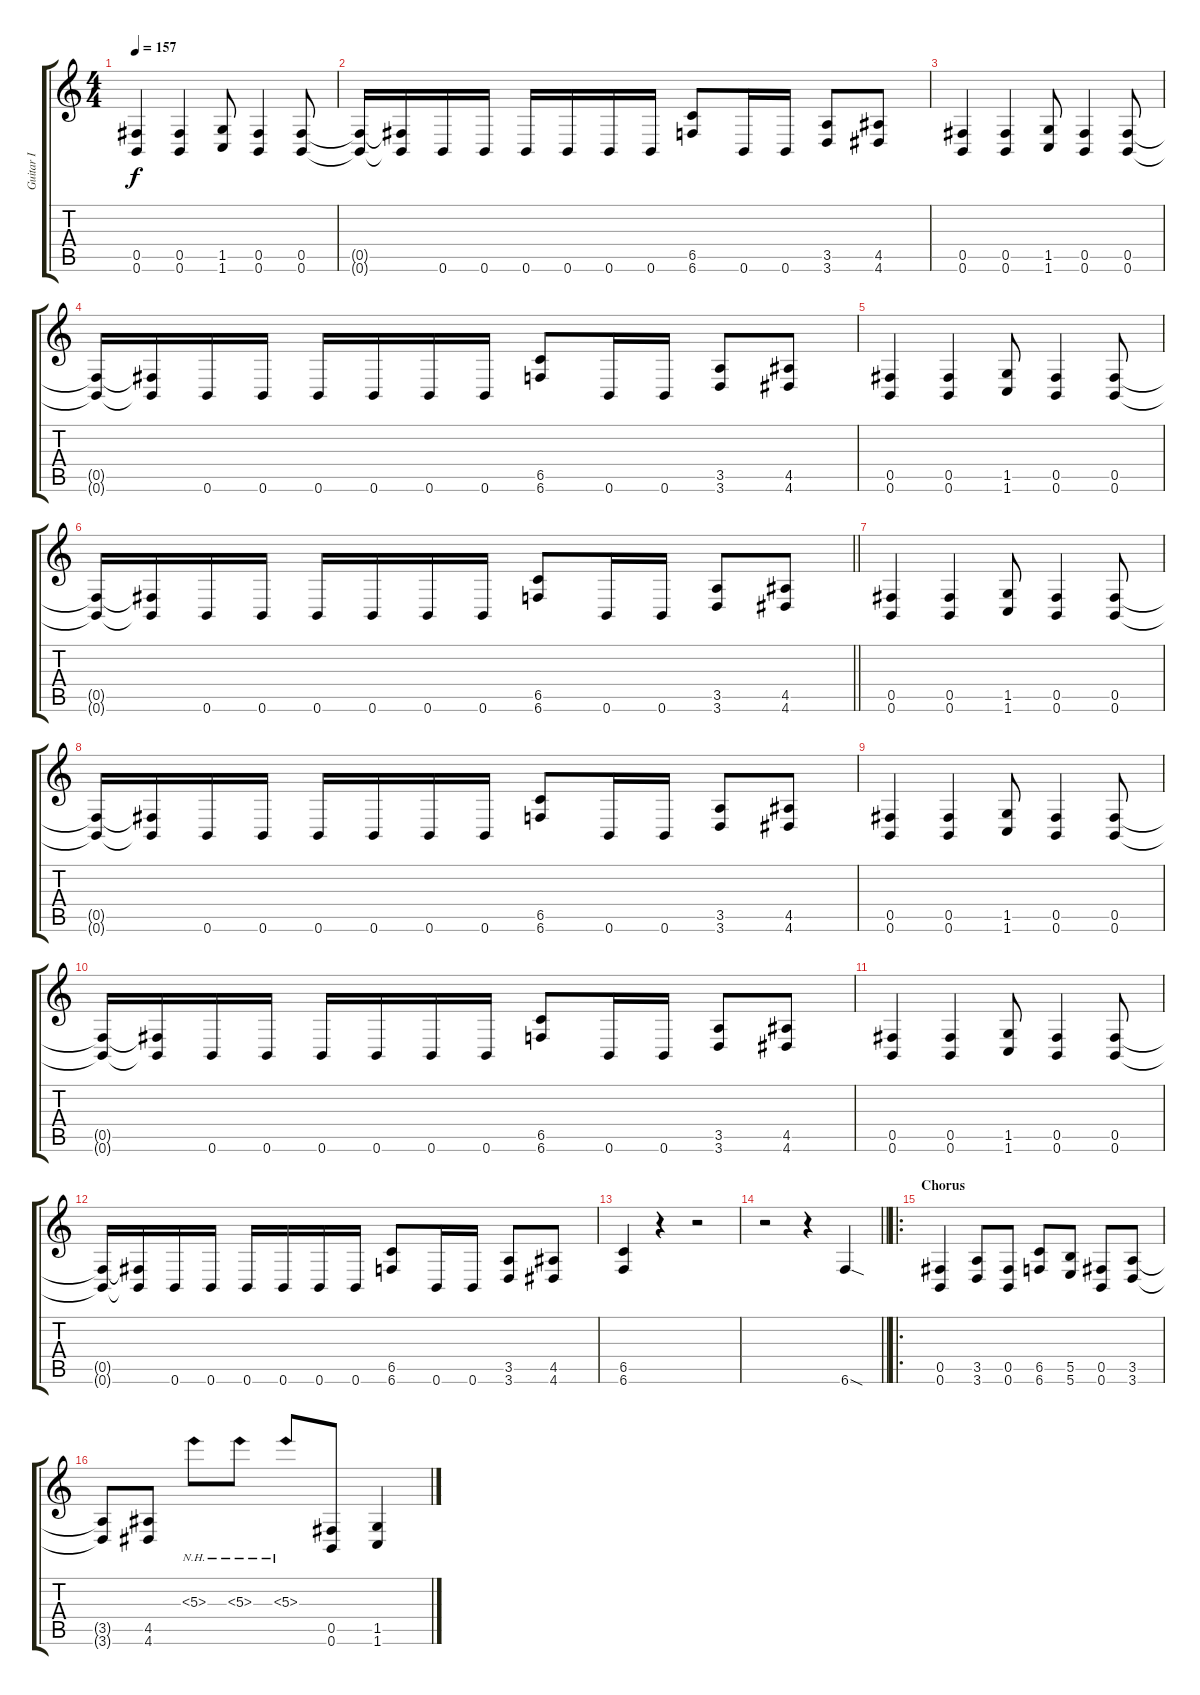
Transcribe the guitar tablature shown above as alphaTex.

\track ("Guitar I" "Guitar I") {instrument distortionguitar}
\staff {score tabs}
\tuning (Db4 Ab3 E3 B2 Gb2 B1) {hide}
\ts (4 4)
\tempo 157
\clef g2
\ks c
(0.5 0.6).4{dy f} (0.5 0.6).4 (1.5 1.6).8 (0.5 0.6).4 (0.5 0.6).8 |
(0.5{t} 0.6{t}).16 (0.5{t} 0.6{t}).16 0.6.16 0.6.16 0.6.16 0.6.16 0.6.16 0.6.16 (6.5 6.6).8 0.6.16 0.6.16 (3.5 3.6).8 (4.5 4.6).8 |
(0.5 0.6).4 (0.5 0.6).4 (1.5 1.6).8 (0.5 0.6).4 (0.5 0.6).8 |
(0.5{t} 0.6{t}).16 (0.5{t} 0.6{t}).16 0.6.16 0.6.16 0.6.16 0.6.16 0.6.16 0.6.16 (6.5 6.6).8 0.6.16 0.6.16 (3.5 3.6).8 (4.5 4.6).8 |
(0.5 0.6).4 (0.5 0.6).4 (1.5 1.6).8 (0.5 0.6).4 (0.5 0.6).8 |
\barLineRight lightlight
(0.5{t} 0.6{t}).16 (0.5{t} 0.6{t}).16 0.6.16 0.6.16 0.6.16 0.6.16 0.6.16 0.6.16 (6.5 6.6).8 0.6.16 0.6.16 (3.5 3.6).8 (4.5 4.6).8 |
(0.5 0.6).4 (0.5 0.6).4 (1.5 1.6).8 (0.5 0.6).4 (0.5 0.6).8 |
(0.5{t} 0.6{t}).16 (0.5{t} 0.6{t}).16 0.6.16 0.6.16 0.6.16 0.6.16 0.6.16 0.6.16 (6.5 6.6).8 0.6.16 0.6.16 (3.5 3.6).8 (4.5 4.6).8 |
(0.5 0.6).4 (0.5 0.6).4 (1.5 1.6).8 (0.5 0.6).4 (0.5 0.6).8 |
(0.5{t} 0.6{t}).16 (0.5{t} 0.6{t}).16 0.6.16 0.6.16 0.6.16 0.6.16 0.6.16 0.6.16 (6.5 6.6).8 0.6.16 0.6.16 (3.5 3.6).8 (4.5 4.6).8 |
(0.5 0.6).4 (0.5 0.6).4 (1.5 1.6).8 (0.5 0.6).4 (0.5 0.6).8 |
(0.5{t} 0.6{t}).16 (0.5{t} 0.6{t}).16 0.6.16 0.6.16 0.6.16 0.6.16 0.6.16 0.6.16 (6.5 6.6).8 0.6.16 0.6.16 (3.5 3.6).8 (4.5 4.6).8 |
(6.5 6.6).4 r.4 r.2 |
\barLineRight lightlight
r.2 r.4 6.6{sod}.4 |
\ro
\section ("" "Chorus")
(0.5 0.6).4 (3.5 3.6).8 (0.5 0.6).8 (6.5 6.6).8 (5.5 5.6).8 (0.5 0.6).8 (3.5 3.6).8 |
(3.5{t} 3.6{t}).8 (4.5 4.6).8 5.3{nh}.8 5.3{nh}.8 5.3{nh}.8 (0.5 0.6).8 (1.5 1.6).4
